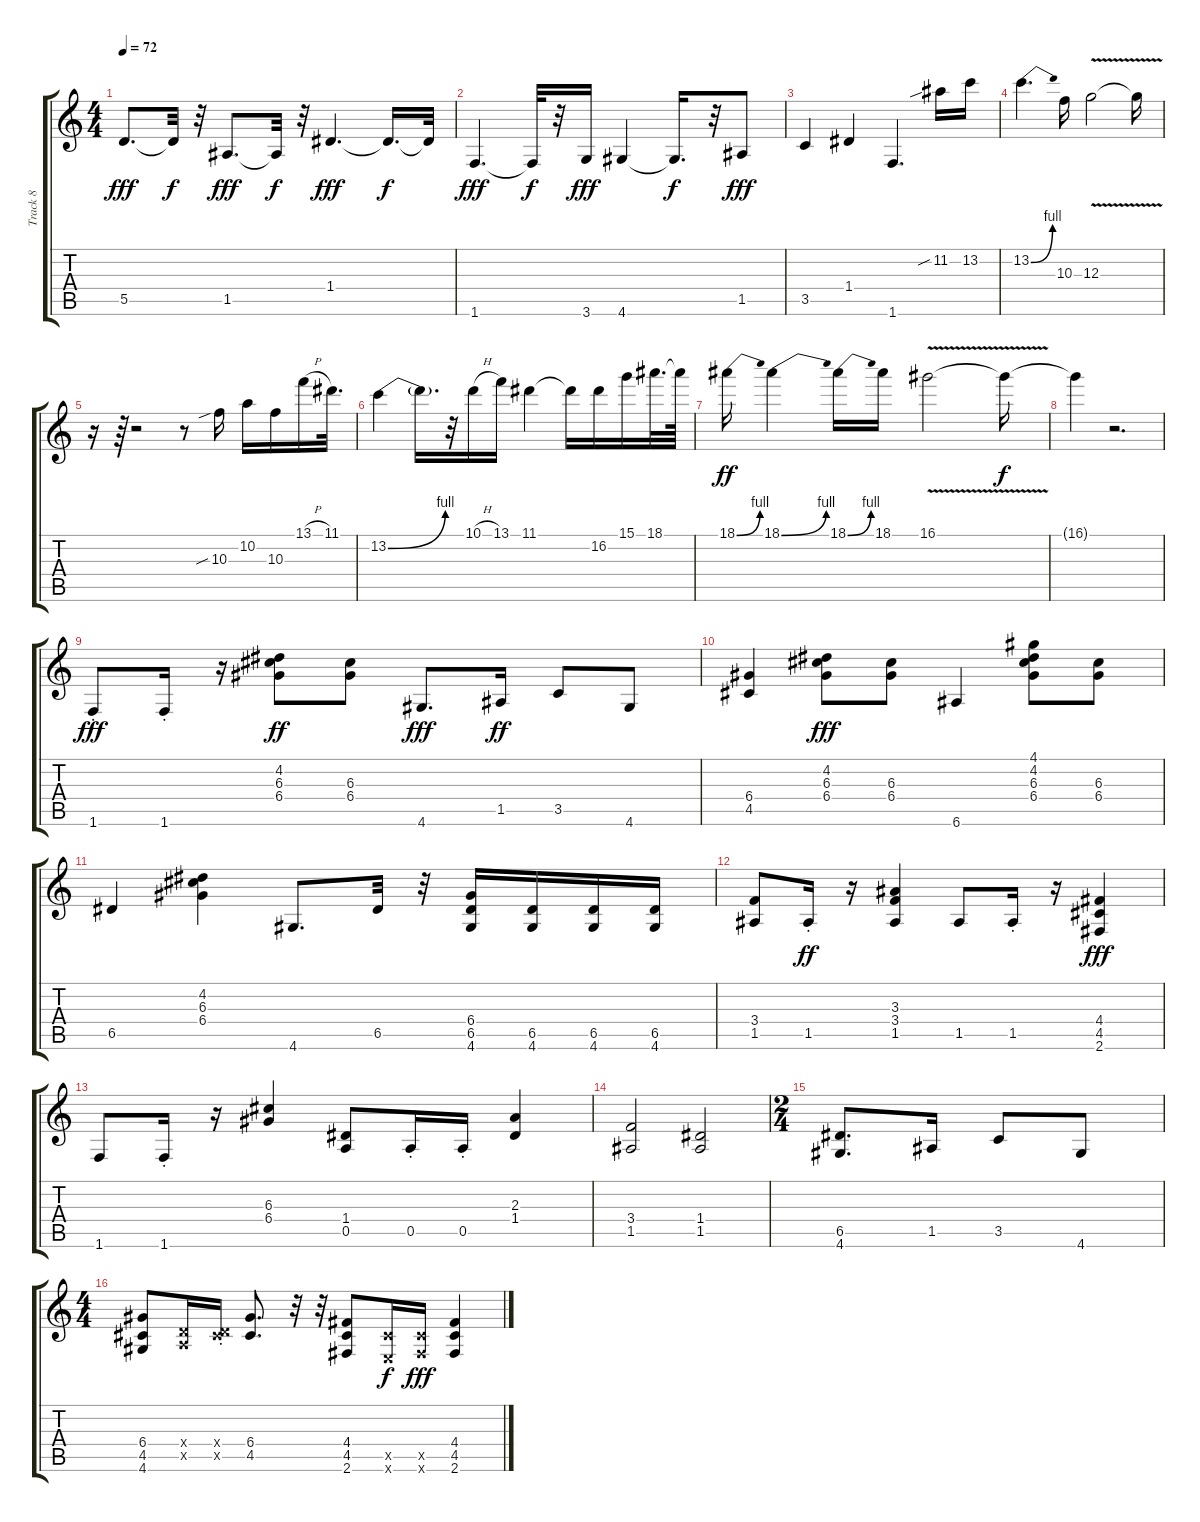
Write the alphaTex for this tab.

\track ("Track 8" "Track 8") {instrument distortionguitar}
\staff {score tabs}
\tuning (E4 B3 G3 D3 A2 E2) {hide}
\ts (4 4)
\tempo 72
\clef g2
\ks c
5.5.8{d dy fff} 5.5{t}.32{dy f} r.32 1.5.8{d dy fff} 1.5{t}.32{dy f} r.32 1.4.4{d dy fff} 1.4{t}.16{d dy f} 1.4{t}.32 |
1.6.4{d dy fff} 1.6{t}.32{dy f} r.32 3.6.16{dy fff} 4.6.4 4.6{t}.16{d dy f} r.32 1.5.8{dy fff} |
3.5.4 1.4.4 1.6.4{d} 11.2{sib}.16{volume 11} 13.2.16 |
13.2{be (bend 0 0 60 4)}.4{d} 10.3.16 12.3{v}.2 12.3{t}.16 |
r.16 r.64 r.2 r.8 10.3{sib}.16 10.2.16 10.3.16 13.1{h}.16 11.1.32{d} |
13.2{be (bend 0 0 60 4)}.4 13.2{t}.16{d} r.32 10.1{h}.16 13.1.16 11.1.4 11.1{t}.16 16.2.16 15.1.16 18.1.32{d} 18.1{t}.64 |
18.1{be (bend 0 0 60 4)}.16{dy ff} 18.1{be (bend 0 0 60 4)}.4 18.1{be (bend 0 0 60 4)}.16 18.1.16 16.1{v}.2 16.1{t}.16{dy f} |
16.1{t}.4 r.2{d} |
1.6{st}.8{dy fff volume 8} 1.6{st}.16 r.16 (4.2 6.3 6.4).8{dy ff} (6.3 6.4).8 4.6.8{d dy fff} 1.5.16{dy ff volume 11} 3.5.8 4.6.8 |
(6.4 4.5).4{volume 8} (4.2 6.3 6.4).8{dy fff} (6.3 6.4).8 6.6.4 (4.1 4.2 6.3 6.4).8 (6.3 6.4).8 |
6.5.4 (4.2 6.3 6.4).4 4.6.8{d} 6.5.32 r.32 (6.4 6.5 4.6).16 (6.5 4.6).16 (6.5 4.6).16 (6.5 4.6).16 |
(3.4 1.5).8{volume 9} 1.5{st}.16{dy ff} r.16 (3.3 3.4 1.5).4 1.5.8 1.5{st}.16 r.16 (4.4 4.5 2.6).4{dy fff} |
1.6.8 1.6{st}.16 r.16 (6.3 6.4).4 (1.4 0.5).8 0.5{st}.16 0.5{st}.16 (2.3 1.4).4 |
(3.4 1.5).2 (1.4 1.5).2 |
\ts (2 4)
(6.5 4.6).8{d} 1.5.16 3.5.8 4.6.8 |
\ts (4 4)
(6.4 4.5 4.6).8{volume 10} (0.4{x} 0.5{x}).16 (0.4{x} 4.5{st x}).16 (6.4 4.5).8{d} r.32 r.32 (4.4 4.5 2.6).8 (4.5{x} 0.6{x}).16{dy f} (4.5{x} 2.6{x}).16{dy fff} (4.4 4.5 2.6).4
